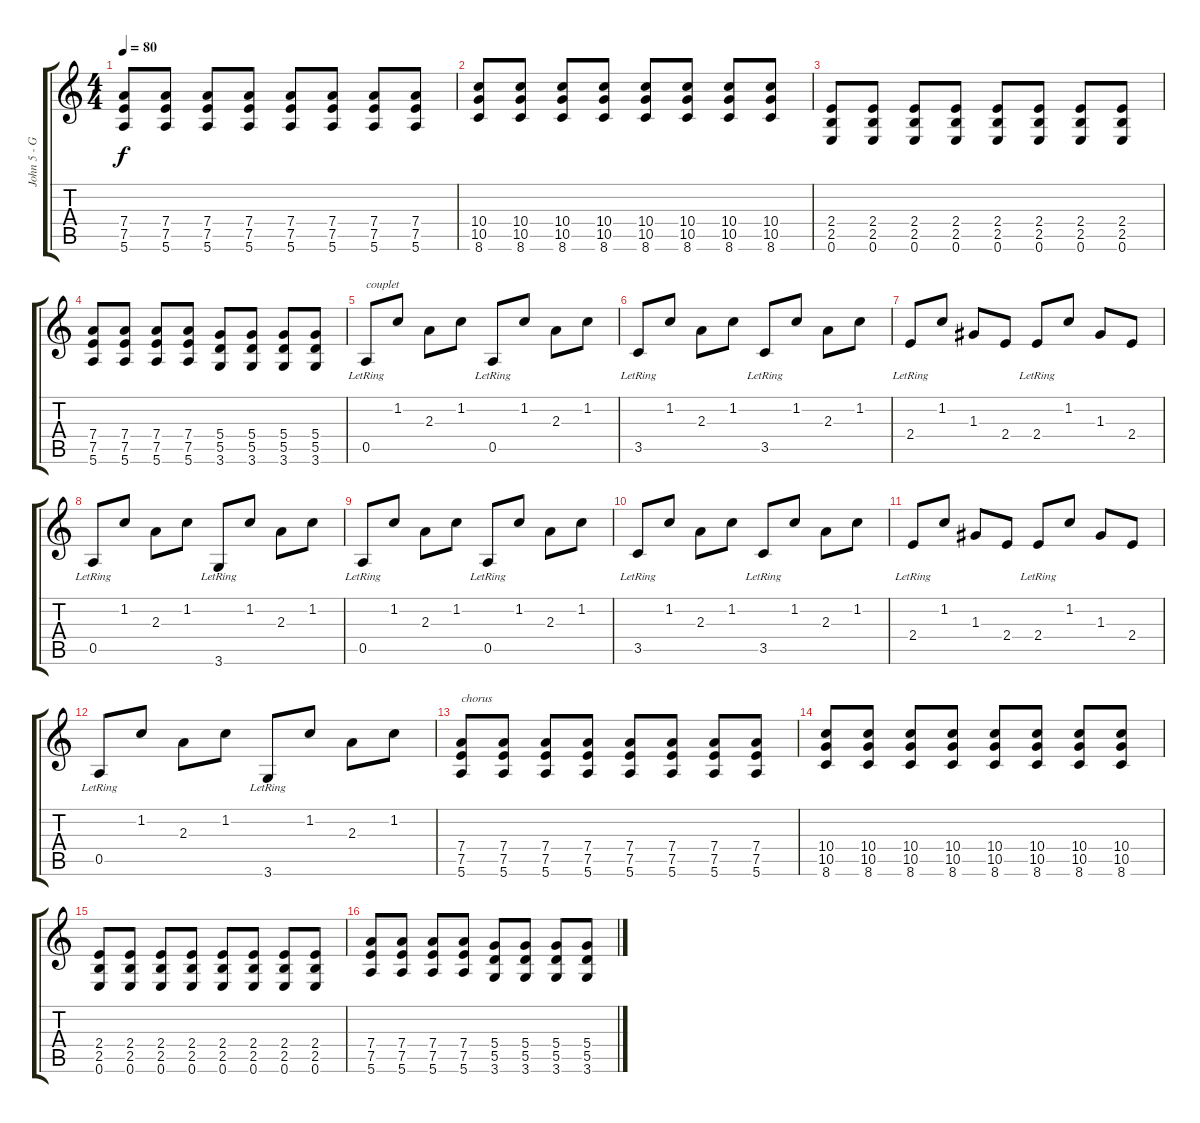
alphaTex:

\track ("John 5 - Guitar" "John 5 - G") {instrument acousticguitarsteel}
\staff {score tabs}
\tuning (E4 B3 G3 D3 A2 E2) {hide}
\ts (4 4)
\tempo 80
\clef g2
\ks c
(7.4 7.5 5.6).8{dy f} (7.4 7.5 5.6).8 (7.4 7.5 5.6).8 (7.4 7.5 5.6).8 (7.4 7.5 5.6).8 (7.4 7.5 5.6).8 (7.4 7.5 5.6).8 (7.4 7.5 5.6).8 |
(10.4 10.5 8.6).8 (10.4 10.5 8.6).8 (10.4 10.5 8.6).8 (10.4 10.5 8.6).8 (10.4 10.5 8.6).8 (10.4 10.5 8.6).8 (10.4 10.5 8.6).8 (10.4 10.5 8.6).8 |
(2.4 2.5 0.6).8 (2.4 2.5 0.6).8 (2.4 2.5 0.6).8 (2.4 2.5 0.6).8 (2.4 2.5 0.6).8 (2.4 2.5 0.6).8 (2.4 2.5 0.6).8 (2.4 2.5 0.6).8 |
(7.4 7.5 5.6).8 (7.4 7.5 5.6).8 (7.4 7.5 5.6).8 (7.4 7.5 5.6).8 (5.4 5.5 3.6).8 (5.4 5.5 3.6).8 (5.4 5.5 3.6).8 (5.4 5.5 3.6).8 |
0.5{lr}.8{txt "couplet"} 1.2.8 2.3.8 1.2.8 0.5{lr}.8 1.2.8 2.3.8 1.2.8 |
3.5{lr}.8 1.2.8 2.3.8 1.2.8 3.5{lr}.8 1.2.8 2.3.8 1.2.8 |
2.4{lr}.8 1.2.8 1.3.8 2.4.8 2.4{lr}.8 1.2.8 1.3.8 2.4.8 |
0.5{lr}.8 1.2.8 2.3.8 1.2.8 3.6{lr}.8 1.2.8 2.3.8 1.2.8 |
0.5{lr}.8 1.2.8 2.3.8 1.2.8 0.5{lr}.8 1.2.8 2.3.8 1.2.8 |
3.5{lr}.8 1.2.8 2.3.8 1.2.8 3.5{lr}.8 1.2.8 2.3.8 1.2.8 |
2.4{lr}.8 1.2.8 1.3.8 2.4.8 2.4{lr}.8 1.2.8 1.3.8 2.4.8 |
0.5{lr}.8 1.2.8 2.3.8 1.2.8 3.6{lr}.8 1.2.8 2.3.8 1.2.8 |
(7.4 7.5 5.6).8{txt "chorus"} (7.4 7.5 5.6).8 (7.4 7.5 5.6).8 (7.4 7.5 5.6).8 (7.4 7.5 5.6).8 (7.4 7.5 5.6).8 (7.4 7.5 5.6).8 (7.4 7.5 5.6).8 |
(10.4 10.5 8.6).8 (10.4 10.5 8.6).8 (10.4 10.5 8.6).8 (10.4 10.5 8.6).8 (10.4 10.5 8.6).8 (10.4 10.5 8.6).8 (10.4 10.5 8.6).8 (10.4 10.5 8.6).8 |
(2.4 2.5 0.6).8 (2.4 2.5 0.6).8 (2.4 2.5 0.6).8 (2.4 2.5 0.6).8 (2.4 2.5 0.6).8 (2.4 2.5 0.6).8 (2.4 2.5 0.6).8 (2.4 2.5 0.6).8 |
(7.4 7.5 5.6).8 (7.4 7.5 5.6).8 (7.4 7.5 5.6).8 (7.4 7.5 5.6).8 (5.4 5.5 3.6).8 (5.4 5.5 3.6).8 (5.4 5.5 3.6).8 (5.4 5.5 3.6).8
